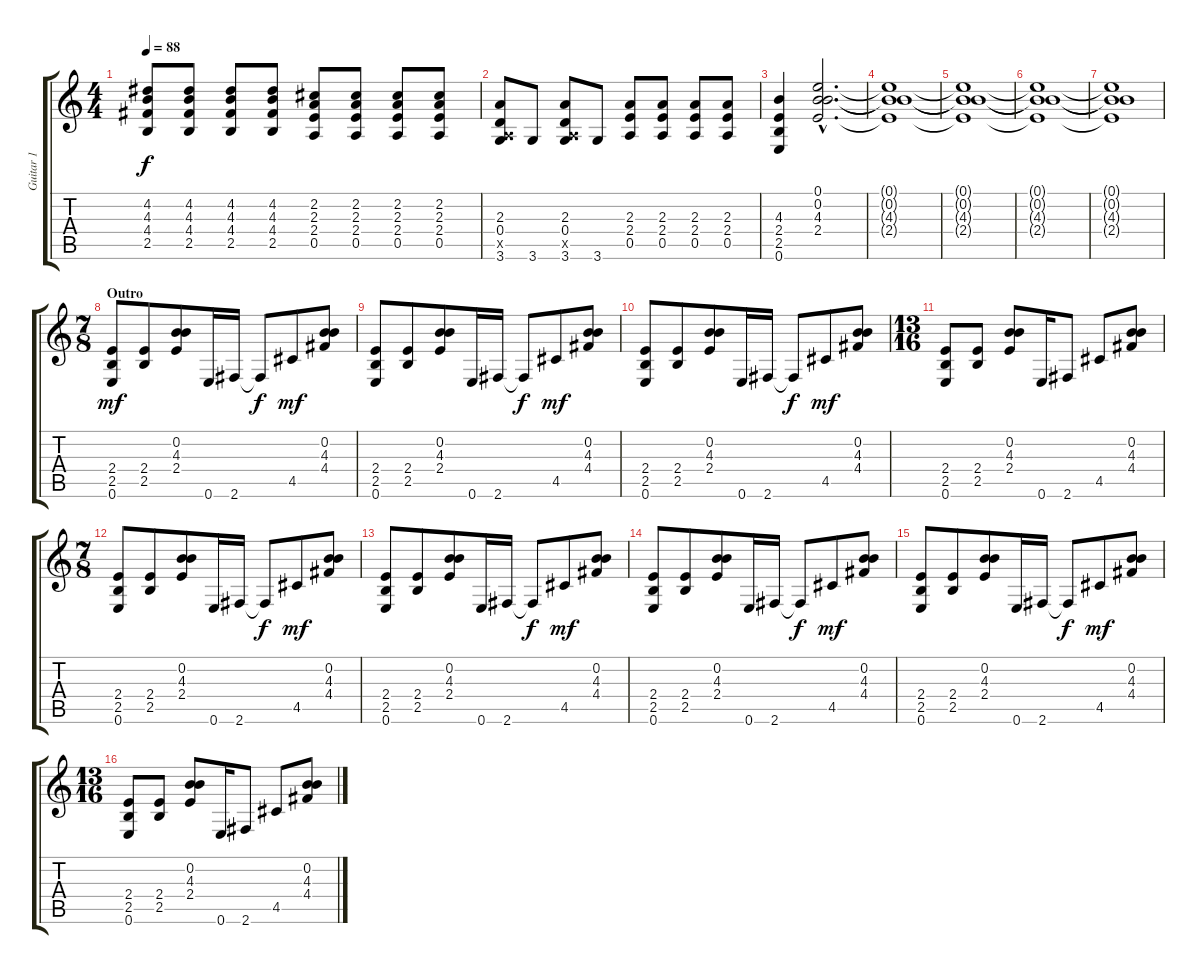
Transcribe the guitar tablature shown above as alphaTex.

\track ("Guitar 1" "Guitar 1") {instrument overdrivenguitar}
\staff {score tabs}
\tuning (E4 B3 G3 D3 A2 E2) {hide}
\ts (4 4)
\tempo 88
\clef g2
\ks c
(4.2{t} 4.3{t} 4.4{t} 2.5{t}).8{dy f} (4.2 4.3 4.4 2.5).8 (4.2 4.3 4.4 2.5).8 (4.2 4.3 4.4 2.5).8 (2.2 2.3 2.4 0.5).8 (2.2 2.3 2.4 0.5).8 (2.2 2.3 2.4 0.5).8 (2.2 2.3 2.4 0.5).8 |
(2.3 0.4 0.5{x} 3.6).8 3.6.8 (2.3 0.4 0.5{x} 3.6).8 3.6.8 (2.3 2.4 0.5).8 (2.3 2.4 0.5).8 (2.3 2.4 0.5).8 (2.3 2.4 0.5).8 |
(4.3 2.4 2.5 0.6).4 (0.1{hac} 0.2{hac} 4.3{hac} 2.4{hac}).2{d} |
(0.1{t} 0.2{t} 4.3{t} 2.4{t}).1 |
(0.1{t} 0.2{t} 4.3{t} 2.4{t}).1 |
(0.1{t} 0.2{t} 4.3{t} 2.4{t}).1 |
(0.1{t} 0.2{t} 4.3{t} 2.4{t}).1 |
\ts (7 8)
\section ("" "Outro")
(2.4 2.5 0.6).8{dy mf} (2.4 2.5).8 (0.2 4.3 2.4).8 0.6.16 2.6.16 2.6{t}.8{dy f} 4.5.8{dy mf} (0.2 4.3 4.4).8 |
(2.4 2.5 0.6).8 (2.4 2.5).8 (0.2 4.3 2.4).8 0.6.16 2.6.16 2.6{t}.8{dy f} 4.5.8{dy mf} (0.2 4.3 4.4).8 |
(2.4 2.5 0.6).8 (2.4 2.5).8 (0.2 4.3 2.4).8 0.6.16 2.6.16 2.6{t}.8{dy f} 4.5.8{dy mf} (0.2 4.3 4.4).8 |
\ts (13 16)
(2.4 2.5 0.6).8 (2.4 2.5).8 (0.2 4.3 2.4).8 0.6.16 2.6.8 4.5.8 (0.2 4.3 4.4).8 |
\ts (7 8)
(2.4 2.5 0.6).8 (2.4 2.5).8 (0.2 4.3 2.4).8 0.6.16 2.6.16 2.6{t}.8{dy f} 4.5.8{dy mf} (0.2 4.3 4.4).8 |
(2.4 2.5 0.6).8 (2.4 2.5).8 (0.2 4.3 2.4).8 0.6.16 2.6.16 2.6{t}.8{dy f} 4.5.8{dy mf} (0.2 4.3 4.4).8 |
(2.4 2.5 0.6).8 (2.4 2.5).8 (0.2 4.3 2.4).8 0.6.16 2.6.16 2.6{t}.8{dy f} 4.5.8{dy mf} (0.2 4.3 4.4).8 |
(2.4 2.5 0.6).8 (2.4 2.5).8 (0.2 4.3 2.4).8 0.6.16 2.6.16 2.6{t}.8{dy f} 4.5.8{dy mf} (0.2 4.3 4.4).8 |
\ts (13 16)
(2.4 2.5 0.6).8 (2.4 2.5).8 (0.2 4.3 2.4).8 0.6.16 2.6.8 4.5.8 (0.2 4.3 4.4).8
